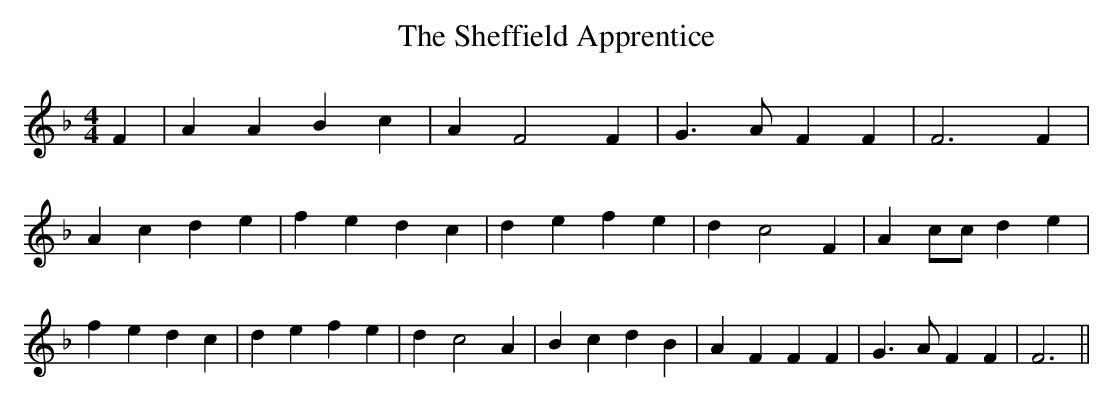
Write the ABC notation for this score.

X:1
T:The Sheffield Apprentice
M:4/4
L:1/4
K:F
 F| A A B c| A F2 F| G3/2 A/2 F F| F3 F| A c d e| f e d c| d- e f e|\
 d- c2 F| A c/2c/2 d e| f- e d c| d e f e| d- c2 A| B c d B| A F F F|\
 G3/2 A/2 F F| F3||
